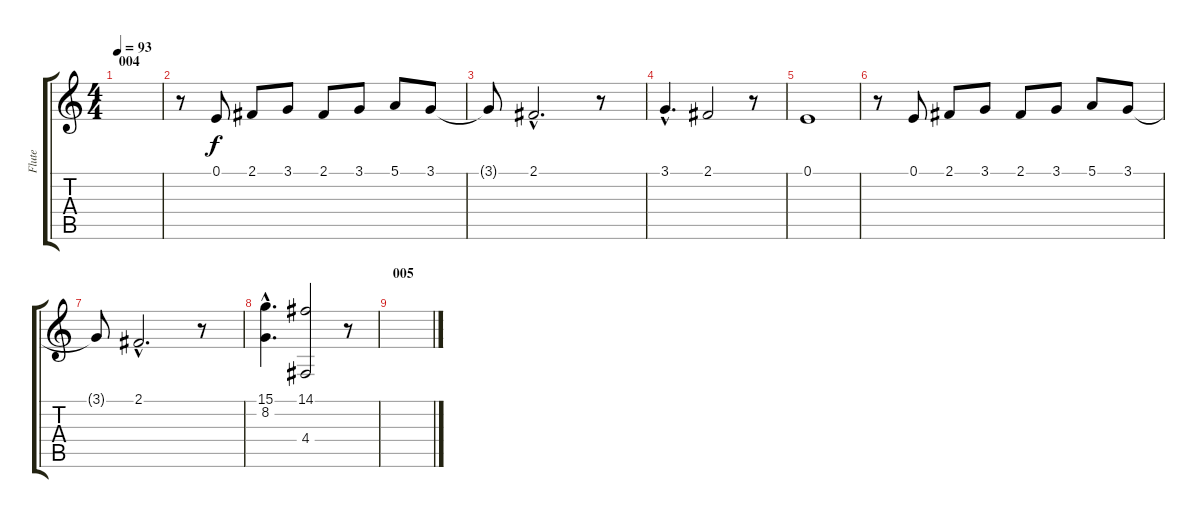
\track ("Flute" "Flute") {instrument flute}
\staff {score tabs}
\tuning (E4 B3 G3 D3 A2 E2) {hide}
\ts (4 4)
\section ("" "004")
\tempo 93
\clef g2
\ks c
|
r.8 0.1.8 2.1.8 3.1.8 2.1.8 3.1.8 5.1.8 3.1.8 |
3.1{t}.8 2.1{hac}.2{d} r.8 |
3.1{hac}.4{d} 2.1.2 r.8 |
0.1.1 |
r.8 0.1.8 2.1.8 3.1.8 2.1.8 3.1.8 5.1.8 3.1.8 |
3.1{t}.8 2.1{hac}.2{d} r.8 |
(15.1{hac} 8.2{hac}).4{d} (14.1 4.4).2 r.8 |
\section ("" "005")
